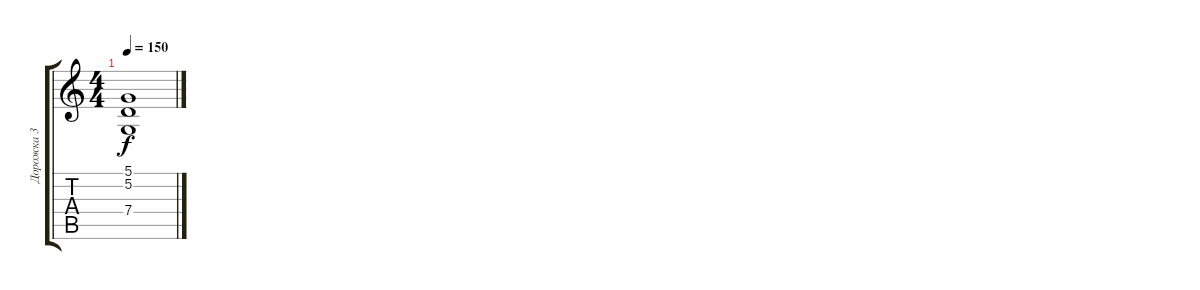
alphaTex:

\track ("Дорожка 3" "Дорожка 3") {instrument stringensemble2}
\staff {score tabs}
\tuning (D4 A3 F3 C3 G2 D2) {hide}
\ts (4 4)
\tempo 150
\clef g2
\ks c
(5.1 5.2 7.4).1{dy f}
